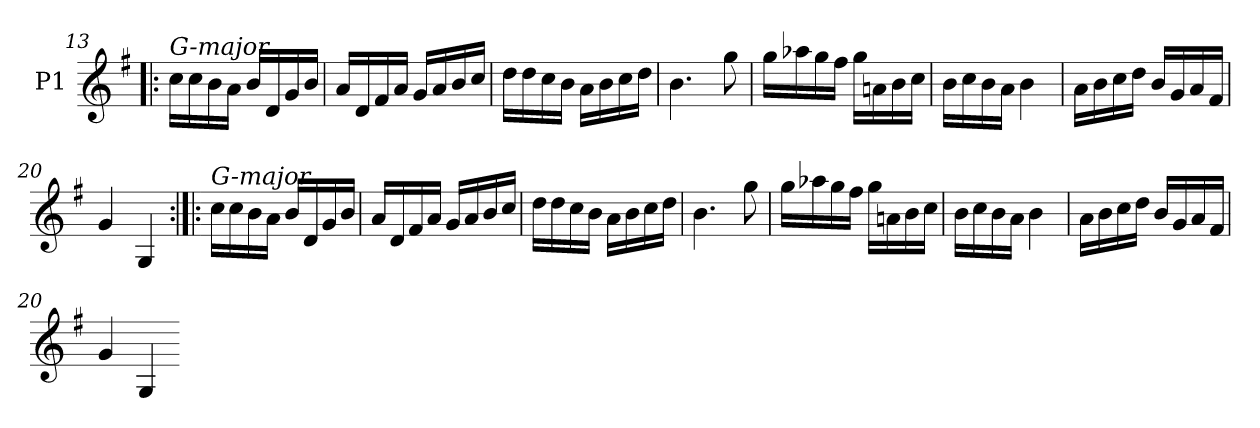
**kern
*part1
*staff1
*I"P1
*clefG2
*k[f#]
*G:
=13!|:
!LO:TX:a:i:t=G-major
16ccLL
16cc
16b
16aJJ
16bLL
16d
16g
16bJJ
=14
16aLL
16d
16f#
16aJJ
16gLL
16a
16b
16ccJJ
=15
16ddLL
16dd
16cc
16bJJ
16aLL
16b
16cc
16ddJJ
=16
4.b
8gg
=17
16ggLL
16aa-X
16gg
16ff#JJ
16ggLL
16an
16b
16ccJJ
=18
16bLL
16cc
16b
16aJJ
4b
=19
16aLL
16b
16cc
16ddJJ
16bLL
16g
16a
16f#JJ
=20
4g
4G
=21:|!|:
!LO:TX:a:i:t=G-major
16ccLL
16cc
16b
16aJJ
16bLL
16d
16g
16bJJ
=14
16aLL
16d
16f#
16aJJ
16gLL
16a
16b
16ccJJ
=15
16ddLL
16dd
16cc
16bJJ
16aLL
16b
16cc
16ddJJ
=16
4.b
8gg
=17
16ggLL
16aa-X
16gg
16ff#JJ
16ggLL
16an
16b
16ccJJ
=18
16bLL
16cc
16b
16aJJ
4b
=19
16aLL
16b
16cc
16ddJJ
16bLL
16g
16a
16f#JJ
=20
4g
4G
=-
*-
